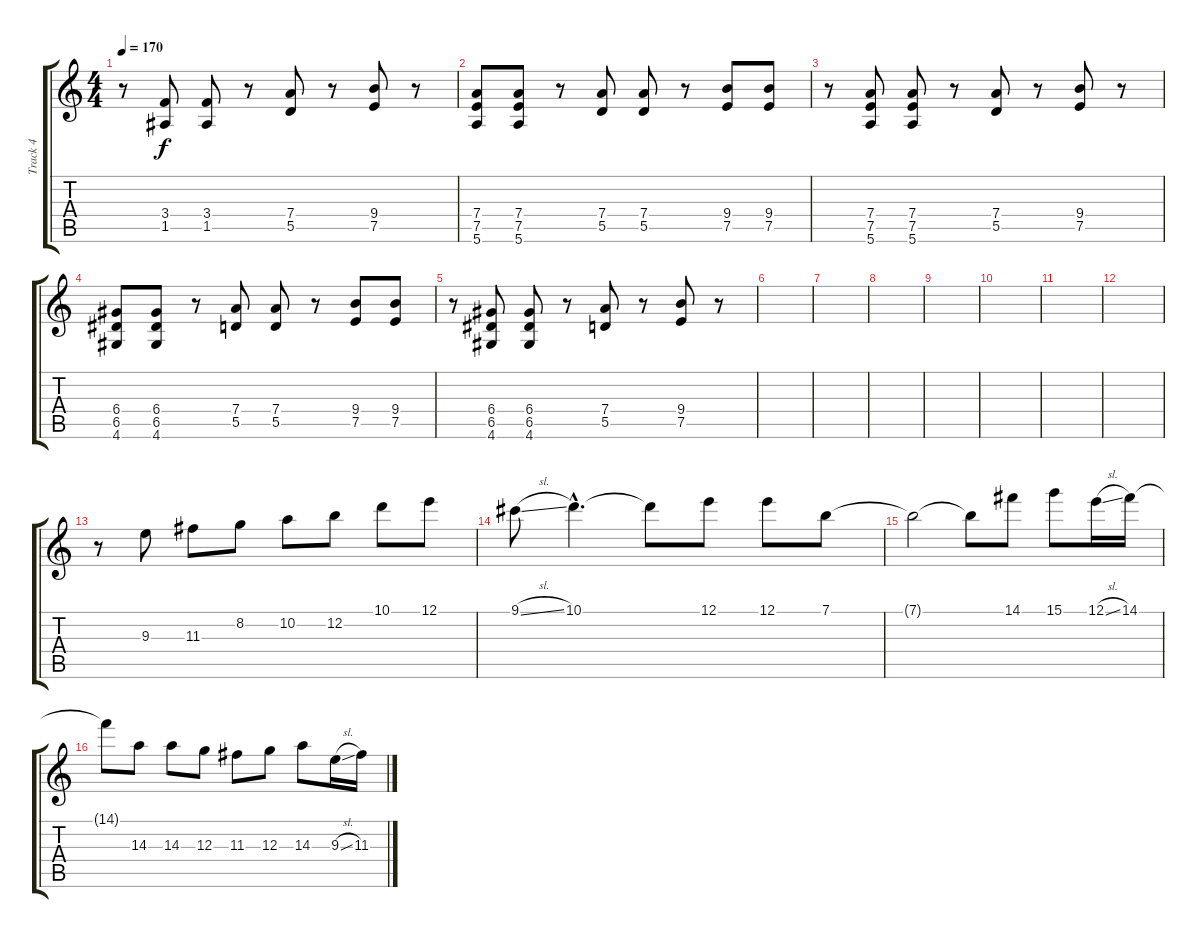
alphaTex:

\track ("Track 4" "Track 4") {instrument distortionguitar}
\staff {score tabs}
\tuning (E4 B3 G3 D3 A2 E2) {hide}
\ts (4 4)
\tempo 170
\clef g2
\ks c
r.8{dy f} (3.4 1.5).8 (3.4 1.5).8 r.8 (7.4 5.5).8 r.8 (9.4 7.5).8 r.8 |
(7.4 7.5 5.6).8 (7.4 7.5 5.6).8 r.8 (7.4 5.5).8 (7.4 5.5).8 r.8 (9.4 7.5).8 (9.4 7.5).8 |
r.8 (7.4 7.5 5.6).8 (7.4 7.5 5.6).8 r.8 (7.4 5.5).8 r.8 (9.4 7.5).8 r.8 |
(6.4 6.5 4.6).8 (6.4 6.5 4.6).8 r.8 (7.4 5.5).8 (7.4 5.5).8 r.8 (9.4 7.5).8 (9.4 7.5).8 |
r.8 (6.4 6.5 4.6).8 (6.4 6.5 4.6).8 r.8 (7.4 5.5).8 r.8 (9.4 7.5).8 r.8 |
|
|
|
|
|
|
|
r.8 9.3.8 11.3.8 8.2.8 10.2.8 12.2.8 10.1.8 12.1.8 |
9.1{sl}.8 10.1{hac}.4{d} 10.1{t}.8 12.1.8 12.1.8 7.1.8 |
7.1{t}.2 7.1{t}.8 14.1.8 15.1.8 12.1{sl}.16 14.1.16 |
14.1{t}.8 14.3.8 14.3.8 12.3.8 11.3.8 12.3.8 14.3.8 9.3{sl}.16 11.3.16
